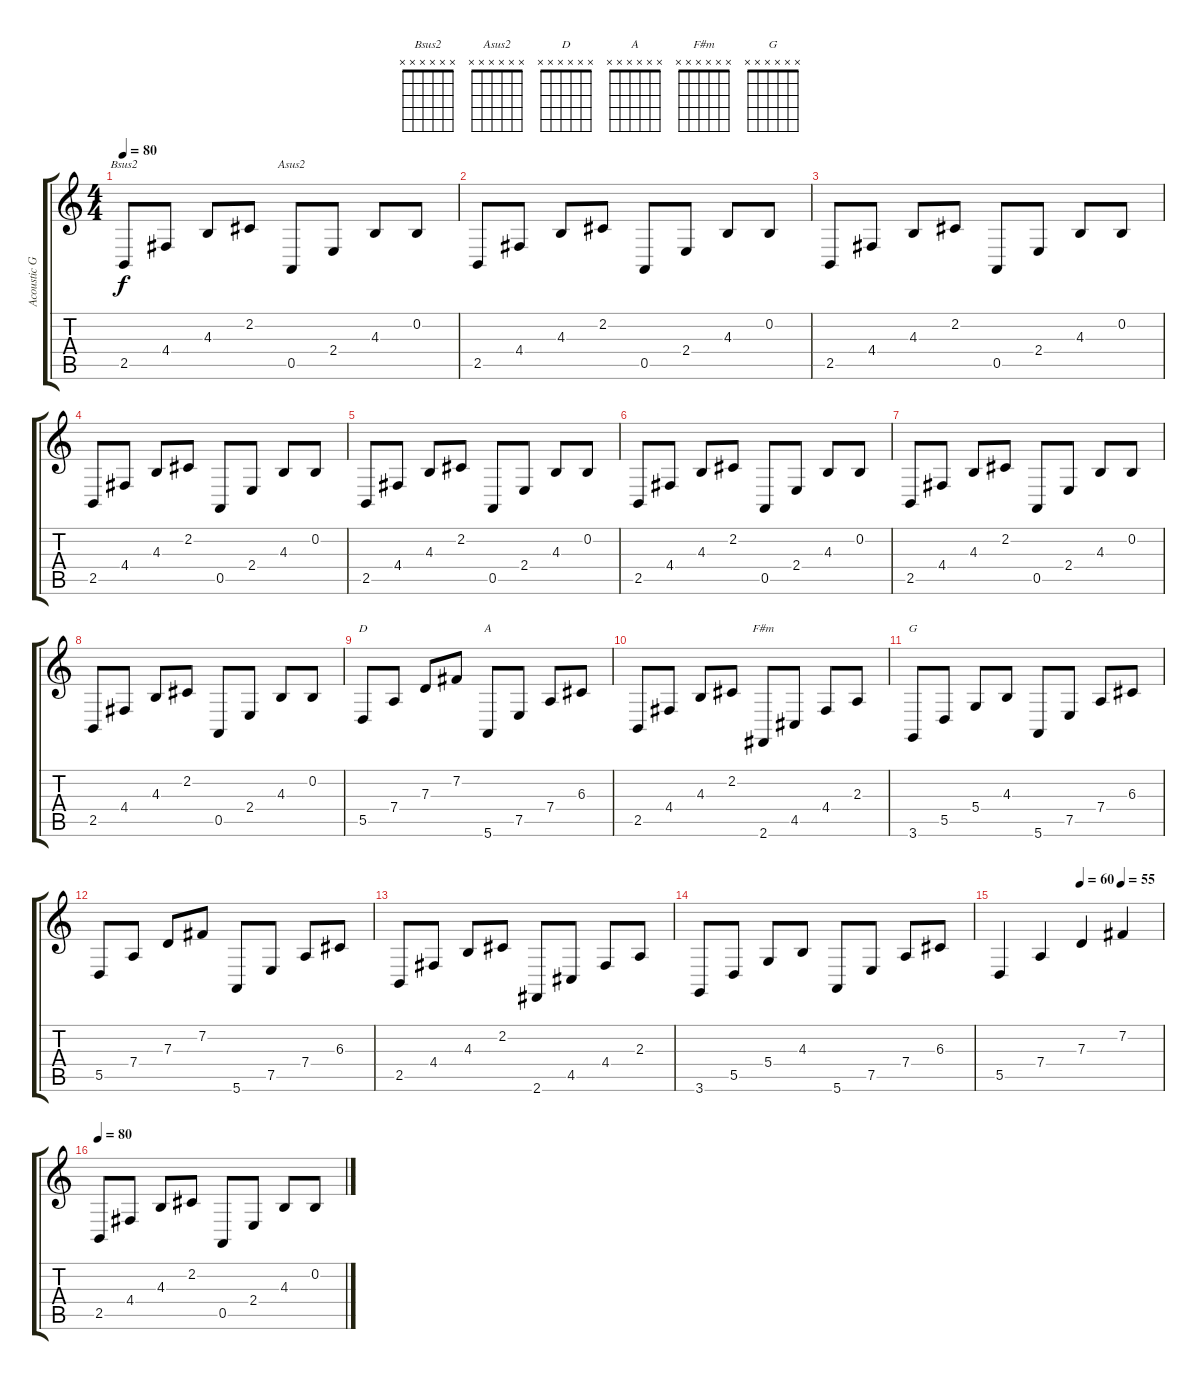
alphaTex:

\track ("Acoustic Guitar" "Acoustic G") {instrument harpsichord}
\staff {score tabs}
\tuning (E4 B3 G3 D3 A2 E2) {hide}
\chord ("Bsus2" x x x x x x) {firstfret 0}
\chord ("Asus2" x x x x x x) {firstfret 0}
\chord ("D" x x x x x x) {firstfret 0}
\chord ("A" x x x x x x) {firstfret 0}
\chord ("F#m" x x x x x x) {firstfret 0}
\chord ("G" x x x x x x) {firstfret 0}
\ts (4 4)
\tempo 80
\clef g2
\ks c
2.5.8{ch "Bsus2" dy f} 4.4.8 4.3.8 2.2.8 0.5.8{ch "Asus2"} 2.4.8 4.3.8 0.2.8 |
2.5.8 4.4.8 4.3.8 2.2.8 0.5.8 2.4.8 4.3.8 0.2.8 |
2.5.8 4.4.8 4.3.8 2.2.8 0.5.8 2.4.8 4.3.8 0.2.8 |
2.5.8 4.4.8 4.3.8 2.2.8 0.5.8 2.4.8 4.3.8 0.2.8 |
2.5.8 4.4.8 4.3.8 2.2.8 0.5.8 2.4.8 4.3.8 0.2.8 |
2.5.8 4.4.8 4.3.8 2.2.8 0.5.8 2.4.8 4.3.8 0.2.8 |
2.5.8 4.4.8 4.3.8 2.2.8 0.5.8 2.4.8 4.3.8 0.2.8 |
2.5.8 4.4.8 4.3.8 2.2.8 0.5.8 2.4.8 4.3.8 0.2.8 |
5.5.8{ch "D"} 7.4.8 7.3.8 7.2.8 5.6.8{ch "A"} 7.5.8 7.4.8 6.3.8 |
2.5.8 4.4.8 4.3.8 2.2.8 2.6.8{ch "F#m"} 4.5.8 4.4.8 2.3.8 |
3.6.8{ch "G"} 5.5.8 5.4.8 4.3.8 5.6.8 7.5.8 7.4.8 6.3.8 |
5.5.8 7.4.8 7.3.8 7.2.8 5.6.8 7.5.8 7.4.8 6.3.8 |
2.5.8 4.4.8 4.3.8 2.2.8 2.6.8 4.5.8 4.4.8 2.3.8 |
3.6.8 5.5.8 5.4.8 4.3.8 5.6.8 7.5.8 7.4.8 6.3.8 |
\tempo (60 0.5)
\tempo (55 0.75)
5.5.4 7.4.4 7.3.4 7.2.4 |
\tempo 81
\tempo 80
2.5.8 4.4.8 4.3.8 2.2.8 0.5.8 2.4.8 4.3.8 0.2.8
